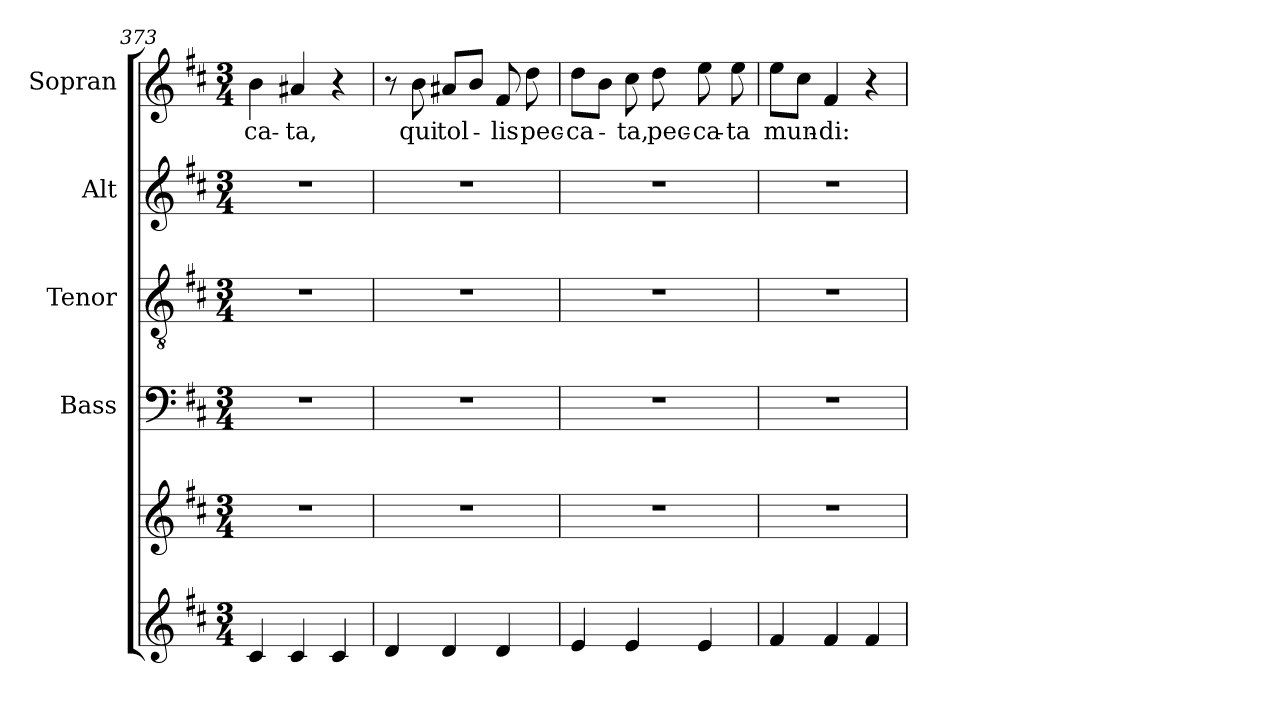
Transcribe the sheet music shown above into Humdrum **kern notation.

**kern	**kern	**kern	**kern	**kern	**kern	**text
*part5	*part5	*part4	*part3	*part2	*part1	*part1
*staff6	*staff5	*staff4	*staff3	*staff2	*staff1	*staff1
*	*	*I"Bass	*I"Tenor	*I"Alt	*I"Sopran	*
*	*	*I'B.	*I'T.	*I'A.	*I'S.	*
*clefG2	*clefG2	*clefF4	*clefGv2	*clefG2	*clefG2	*
*k[f#c#]	*k[f#c#]	*k[f#c#]	*k[f#c#]	*k[f#c#]	*k[f#c#]	*
*D:	*D:	*D:	*D:	*D:	*D:	*
*M3/4	*M3/4	*M3/4	*M3/4	*M3/4	*M3/4	*
=373	=373	=373	=373	=373	=373	=373
!	!	!	!	!	!	!LO:LY:b
4c#/	2.r	2.r	2.r	2.r	4b\	-ca-
!	!	!	!	!	!	!LO:LY:b
4c#/	.	.	.	.	4a#X/	-ta,
4c#/	.	.	.	.	4r	.
=374	=374	=374	=374	=374	=374	=374
4d/	2.r	2.r	2.r	2.r	8r	.
!	!	!	!	!	!	!LO:LY:b
.	.	.	.	.	8b\	qui
!	!	!	!	!	!	!LO:LY:b
4d/	.	.	.	.	8a#X/L	tol-
.	.	.	.	.	8b/J	.
!	!	!	!	!	!	!LO:LY:b
4d/	.	.	.	.	8f#/	-lis
!	!	!	!	!	!	!LO:LY:b
.	.	.	.	.	8dd\	pec-
!!LO:PB:g=z
=375	=375	=375	=375	=375	=375	=375
!	!	!	!	!	!	!LO:LY:b
4e/	2.r	2.r	2.r	2.r	8dd\L	-ca-
.	.	.	.	.	8b\J	.
!	!	!	!	!	!	!LO:LY:b
4e/	.	.	.	.	8cc#\	-ta,
!	!	!	!	!	!	!LO:LY:b
.	.	.	.	.	8dd\	pec-
!	!	!	!	!	!	!LO:LY:b
4e/	.	.	.	.	8ee\	-ca-
!	!	!	!	!	!	!LO:LY:b
.	.	.	.	.	8ee\	-ta
=376	=376	=376	=376	=376	=376	=376
!	!	!	!	!	!	!LO:LY:b
4f#/	2.r	2.r	2.r	2.r	8ee\L	mun-
.	.	.	.	.	8cc#\J	.
!	!	!	!	!	!	!LO:LY:b
4f#/	.	.	.	.	4f#/	-di:
4f#/	.	.	.	.	4r	.
=	=	=	=	=	=	=
*-	*-	*-	*-	*-	*-	*-
